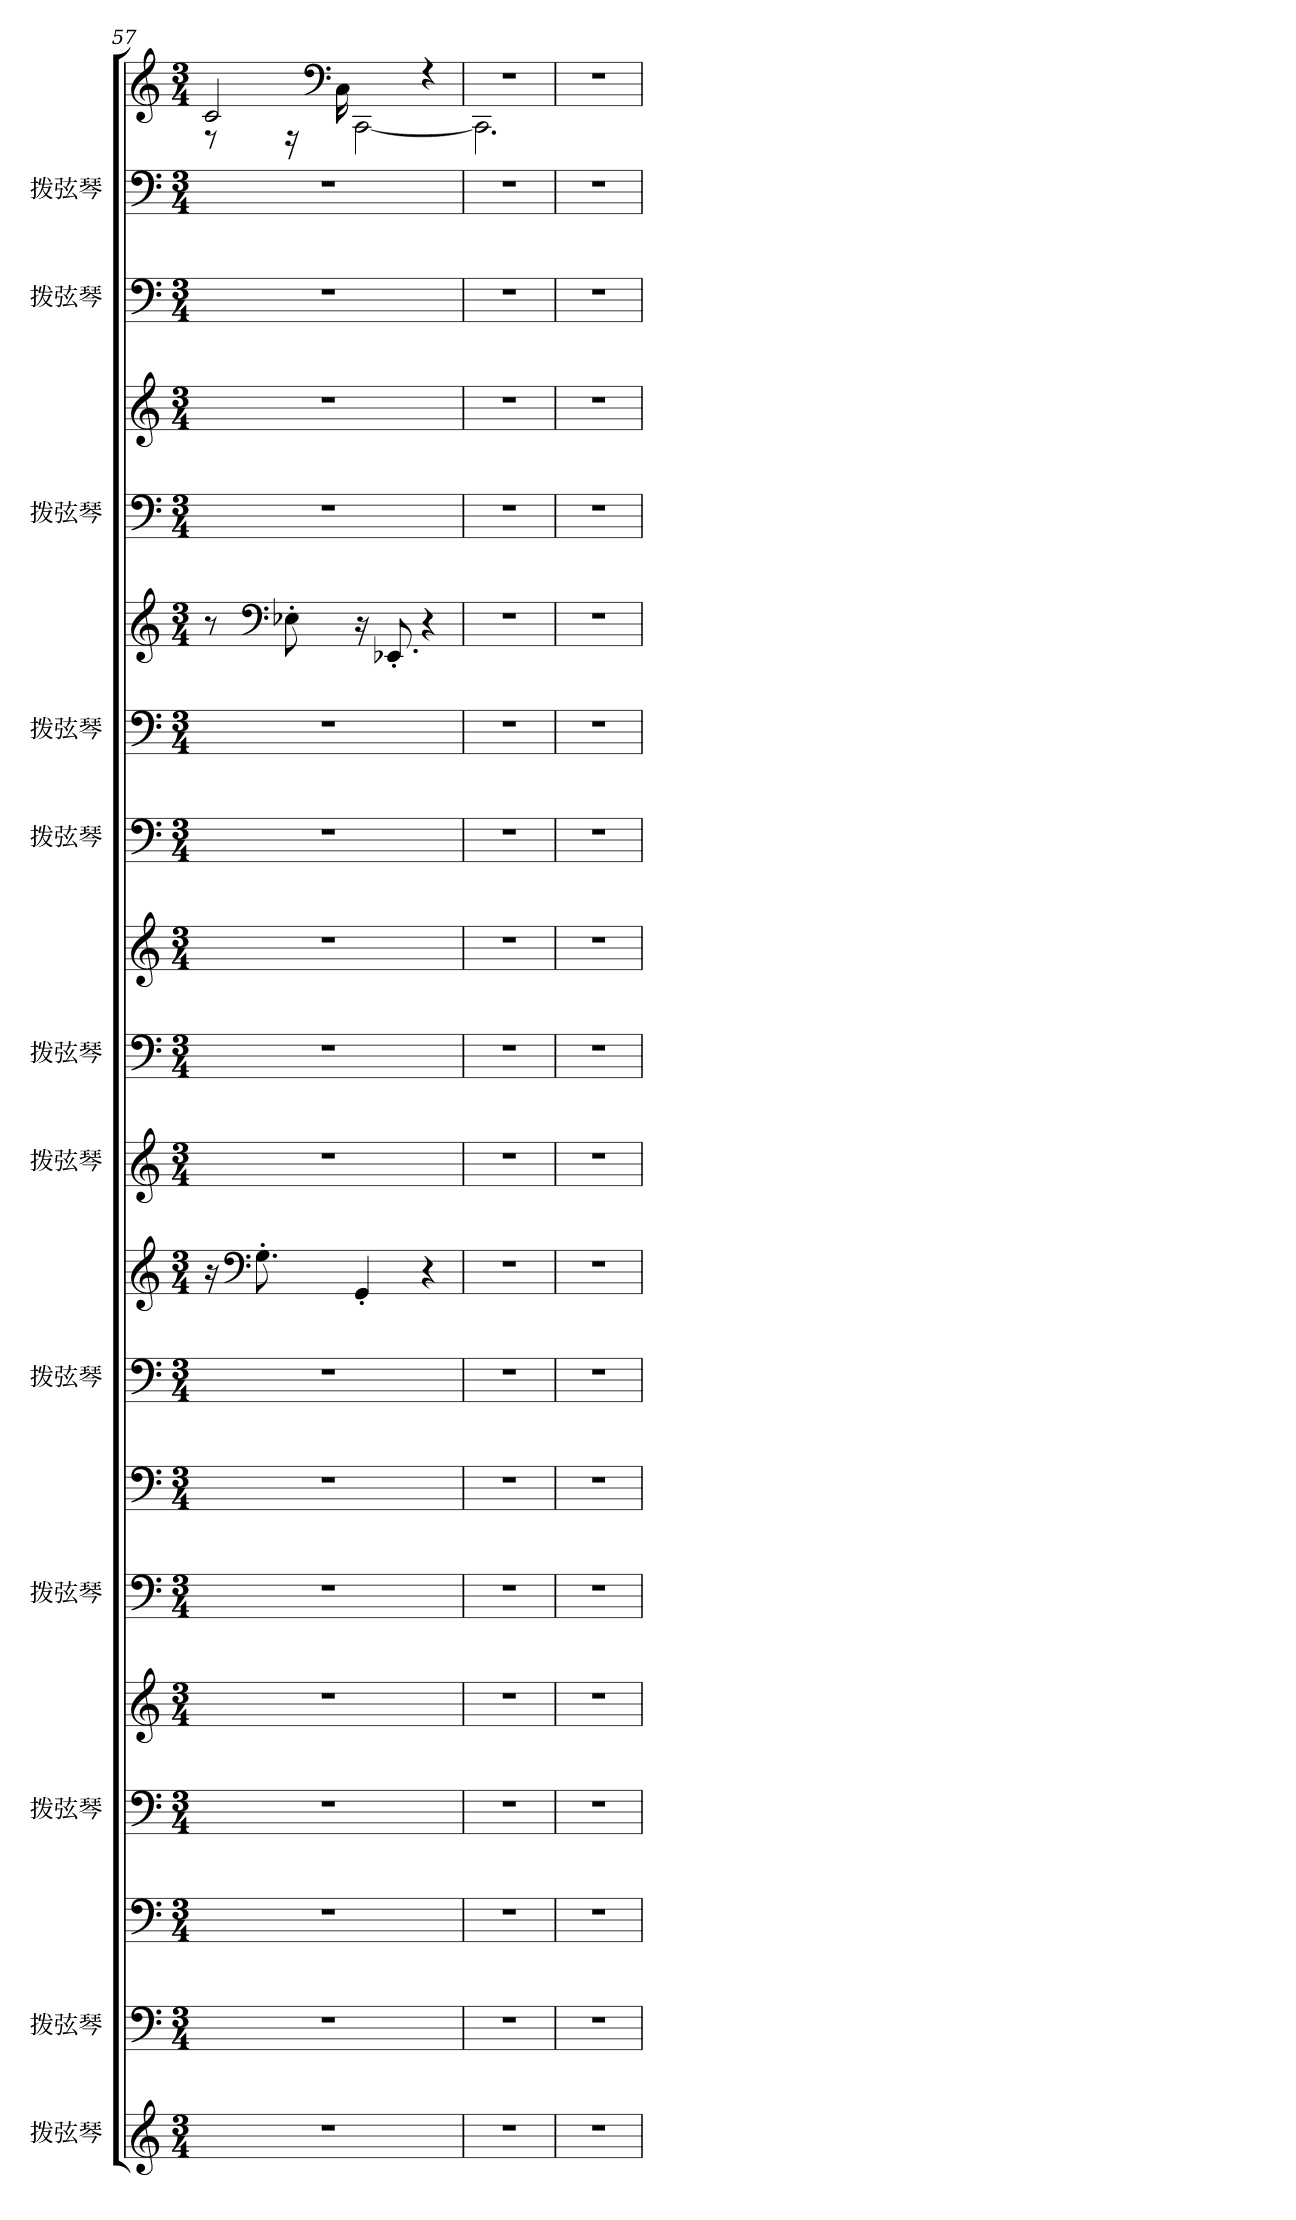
**kern	**kern	**kern	**kern	**kern	**kern	**kern	**kern	**kern	**kern	**kern	**kern	**kern	**kern	**kern	**kern	**kern	**kern	**kern	**kern
*part12	*part11	*part11	*part10	*part10	*part9	*part9	*part8	*part8	*part7	*part6	*part6	*part5	*part4	*part4	*part3	*part3	*part2	*part1	*part1
*staff20	*staff19	*staff18	*staff17	*staff16	*staff15	*staff14	*staff13	*staff12	*staff11	*staff10	*staff9	*staff8	*staff7	*staff6	*staff5	*staff4	*staff3	*staff2	*staff1
*I"拨弦琴	*I"拨弦琴	*	*I"拨弦琴	*	*I"拨弦琴	*	*I"拨弦琴	*	*I"拨弦琴	*I"拨弦琴	*	*I"拨弦琴	*I"拨弦琴	*	*I"拨弦琴	*	*I"拨弦琴	*I"拨弦琴	*
*clefG2	*clefF4	*clefF4	*clefF4	*clefG2	*clefF4	*clefF4	*clefF4	*clefG2	*clefG2	*clefF4	*clefG2	*clefF4	*clefF4	*clefG2	*clefF4	*clefG2	*clefF4	*clefF4	*clefG2
*k[]	*k[]	*k[]	*k[]	*k[]	*k[]	*k[]	*k[]	*k[]	*k[]	*k[]	*k[]	*k[]	*k[]	*k[]	*k[]	*k[]	*k[]	*k[]	*k[]
*M3/4	*M3/4	*M3/4	*M3/4	*M3/4	*M3/4	*M3/4	*M3/4	*M3/4	*M3/4	*M3/4	*M3/4	*M3/4	*M3/4	*M3/4	*M3/4	*M3/4	*M3/4	*M3/4	*M3/4
=57	=57	=57	=57	=57	=57	=57	=57	=57	=57	=57	=57	=57	=57	=57	=57	=57	=57	=57	=57
*	*	*	*	*	*	*	*	*	*	*	*	*	*	*	*	*	*	*	*^
2.r	2.r	2.r	2.r	2.r	2.r	2.r	2.r	16r	2.r	2.r	2.r	2.r	2.r	8r	2.r	2.r	2.r	2.r	2c/	8r
*	*	*	*	*	*	*	*	*clefF4	*	*	*	*	*	*	*	*	*	*	*	*
.	.	.	.	.	.	.	.	8.G'\	.	.	.	.	.	.	.	.	.	.	.	.
*	*	*	*	*	*	*	*	*	*	*	*	*	*	*clefF4	*	*	*	*	*	*
.	.	.	.	.	.	.	.	.	.	.	.	.	.	8E-X'\	.	.	.	.	.	16r
*	*	*	*	*	*	*	*	*	*	*	*	*	*	*	*	*	*	*	*clefF4	*
.	.	.	.	.	.	.	.	.	.	.	.	.	.	.	.	.	.	.	.	16C\
.	.	.	.	.	.	.	.	4GG'/	.	.	.	.	.	16r	.	.	.	.	.	[2CC\
.	.	.	.	.	.	.	.	.	.	.	.	.	.	8.EE-X'/	.	.	.	.	.	.
.	.	.	.	.	.	.	.	4r	.	.	.	.	.	4r	.	.	.	.	4r	.
=58	=58	=58	=58	=58	=58	=58	=58	=58	=58	=58	=58	=58	=58	=58	=58	=58	=58	=58	=58	=58
2.r	2.r	2.r	2.r	2.r	2.r	2.r	2.r	2.r	2.r	2.r	2.r	2.r	2.r	2.r	2.r	2.r	2.r	2.r	2.r	2.CC\]
*	*	*	*	*	*	*	*	*	*	*	*	*	*	*	*	*	*	*	*v	*v
=59	=59	=59	=59	=59	=59	=59	=59	=59	=59	=59	=59	=59	=59	=59	=59	=59	=59	=59	=59
2.r	2.r	2.r	2.r	2.r	2.r	2.r	2.r	2.r	2.r	2.r	2.r	2.r	2.r	2.r	2.r	2.r	2.r	2.r	2.r
=	=	=	=	=	=	=	=	=	=	=	=	=	=	=	=	=	=	=	=
*-	*-	*-	*-	*-	*-	*-	*-	*-	*-	*-	*-	*-	*-	*-	*-	*-	*-	*-	*-
